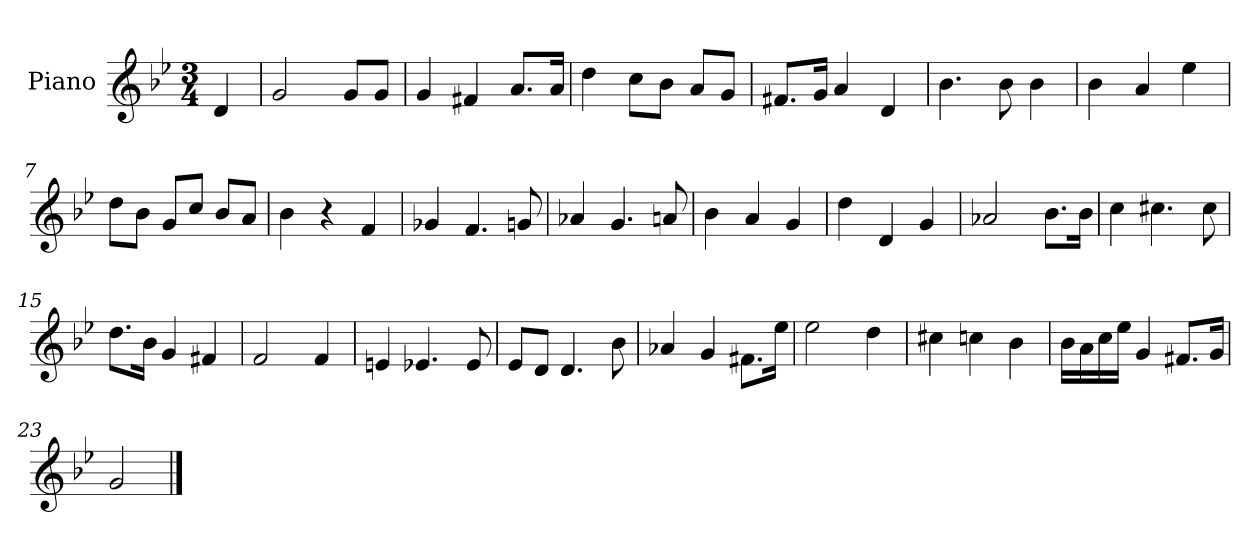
**kern
*part1
*staff1
*I"Piano
*I'Pno.
*clefG2
*k[b-e-]
*M3/4
=
4d/
=1
2g/
8g/L
8g/J
=2
4g/
4f#X/
8.a/L
16a/Jk
=3
4dd\
8cc\L
8b-\J
8a/L
8g/J
=4
8.f#X/L
16g/Jk
4a/
4d/
=5
4.b-\
8b-\
4b-\
=6
4b-\
4a/
4ee-\
=7
8dd\L
8b-\J
8g/L
8cc/J
8b-/L
8a/J
=8
4b-\
4r
4f/
=9
4g-X/
4.f/
8gn/
=10
4a-X/
4.g/
8an/
=11
4b-\
4a/
4g/
=12
4dd\
4d/
4g/
=13
2a-X/
8.b-\L
16b-\Jk
=14
4cc\
4.cc#X\
8cc#\
=15
8.dd\L
16b-\Jk
4g/
4f#X/
=16
2f/
4f/
=17
4en/
4.e-X/
8e-/
=18
8e-/L
8d/J
4.d/
8b-\
=19
4a-X/
4g/
8.f#X\L
16ee-\Jk
=20
2ee-\
4dd\
=21
4cc#X\
4ccn\
4b-\
=22
16b-\LL
16a\
16cc\
16ee-\JJ
4g/
8.f#X/L
16g/Jk
=23
2g/
==
*-
